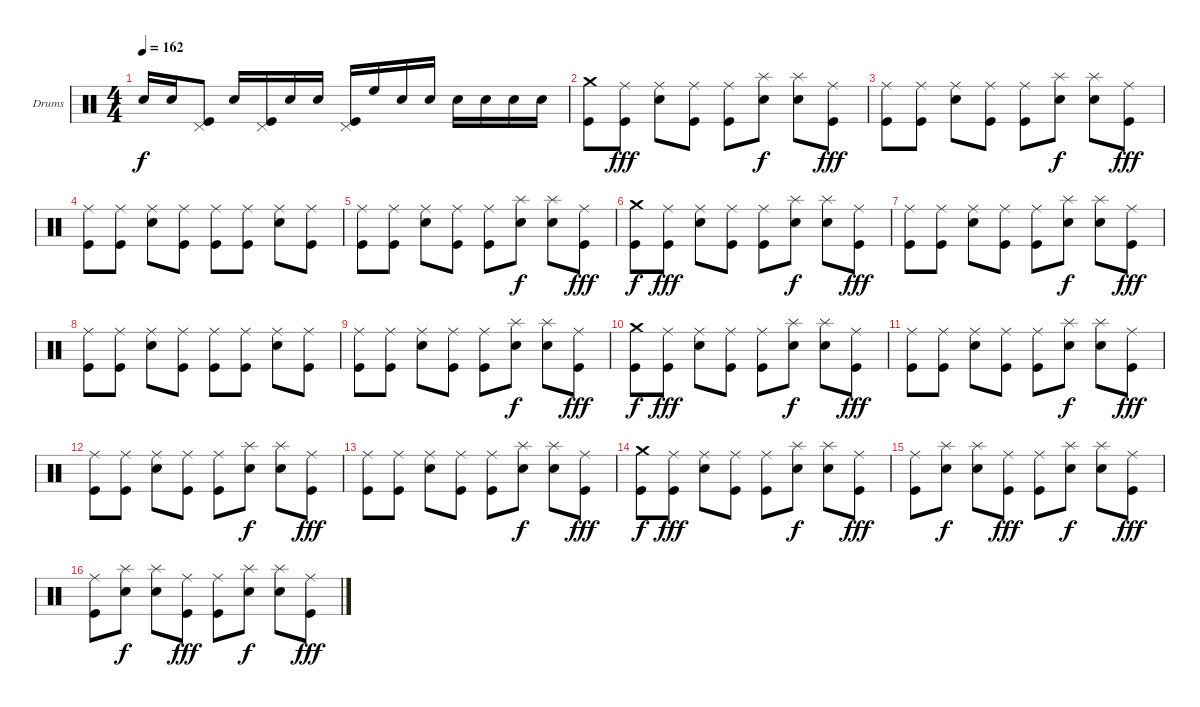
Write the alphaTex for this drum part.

\defaultSystemsLayout 4
\bracketExtendMode groupsimilarinstruments
\firstSystemTrackNameOrientation horizontal
\otherSystemsTrackNameOrientation horizontal
\track ("Drums" "Drums") {instrument percussion}
\staff {score}
\articulation defaults
\ts (4 4)
\tempo 162
\clef neutral
\ks c "Snare (hit) 2".16{dy f} "Snare (hit) 2".16
("Pedal Hi-Hat (hit)" "Kick (hit)").8 "Snare (hit) 2".16 ("Pedal Hi-Hat (hit)" "Kick (hit)").16 "Snare (hit) 2".16 "Snare (hit) 2".16 ("Pedal Hi-Hat (hit)" "Kick (hit)").16 "High Floor Tom (hit)".16 "Snare (hit) 2".16 "Snare (hit) 2".16 "Snare (hit) 2".16 "Snare (hit) 2".16 "Snare (hit) 2".16 "Snare (hit) 2".16 |
("Crash medium (hit)" "Kick (hit)").8 ("Ride (middle)" "Kick (hit)").8{dy fff} ("Ride (middle)" "Snare (hit) 2").8 ("Ride (middle)" "Kick (hit)").8 ("Ride (middle)" "Kick (hit)").8 ("Splash (hit)" "Snare (hit) 2").8{dy f} ("Splash (hit)" "Snare (hit) 2").8 ("Ride (middle)" "Kick (hit)").8{dy fff} |
("Ride (middle)" "Kick (hit)").8 ("Ride (middle)" "Kick (hit)").8 ("Ride (middle)" "Snare (hit) 2").8 ("Ride (middle)" "Kick (hit)").8 ("Ride (middle)" "Kick (hit)").8 ("Splash (hit)" "Snare (hit) 2").8{dy f} ("Splash (hit)" "Snare (hit) 2").8 ("Ride (middle)" "Kick (hit)").8{dy fff} |
("Ride (middle)" "Kick (hit)").8 ("Ride (middle)" "Kick (hit)").8 ("Ride (middle)" "Snare (hit) 2").8 ("Ride (middle)" "Kick (hit)").8 ("Ride (middle)" "Kick (hit)").8 ("Ride (middle)" "Kick (hit)").8 ("Ride (middle)" "Snare (hit) 2").8 ("Ride (middle)" "Kick (hit)").8 |
("Ride (middle)" "Kick (hit)").8 ("Ride (middle)" "Kick (hit)").8 ("Ride (middle)" "Snare (hit) 2").8 ("Ride (middle)" "Kick (hit)").8 ("Ride (middle)" "Kick (hit)").8 ("Splash (hit)" "Snare (hit) 2").8{dy f} ("Splash (hit)" "Snare (hit) 2").8 ("Ride (middle)" "Kick (hit)").8{dy fff} |
("Crash medium (hit)" "Kick (hit)").8{dy f} ("Ride (middle)" "Kick (hit)").8{dy fff} ("Ride (middle)" "Snare (hit) 2").8 ("Ride (middle)" "Kick (hit)").8 ("Ride (middle)" "Kick (hit)").8 ("Splash (hit)" "Snare (hit) 2").8{dy f} ("Splash (hit)" "Snare (hit) 2").8 ("Ride (middle)" "Kick (hit)").8{dy fff} |
("Ride (middle)" "Kick (hit)").8 ("Ride (middle)" "Kick (hit)").8 ("Ride (middle)" "Snare (hit) 2").8 ("Ride (middle)" "Kick (hit)").8 ("Ride (middle)" "Kick (hit)").8 ("Splash (hit)" "Snare (hit) 2").8{dy f} ("Splash (hit)" "Snare (hit) 2").8 ("Ride (middle)" "Kick (hit)").8{dy fff} |
("Ride (middle)" "Kick (hit)").8 ("Ride (middle)" "Kick (hit)").8 ("Ride (middle)" "Snare (hit) 2").8 ("Ride (middle)" "Kick (hit)").8 ("Ride (middle)" "Kick (hit)").8 ("Ride (middle)" "Kick (hit)").8 ("Ride (middle)" "Snare (hit) 2").8 ("Ride (middle)" "Kick (hit)").8 |
("Ride (middle)" "Kick (hit)").8 ("Ride (middle)" "Kick (hit)").8 ("Ride (middle)" "Snare (hit) 2").8 ("Ride (middle)" "Kick (hit)").8 ("Ride (middle)" "Kick (hit)").8 ("Splash (hit)" "Snare (hit) 2").8{dy f} ("Splash (hit)" "Snare (hit) 2").8 ("Ride (middle)" "Kick (hit)").8{dy fff} |
("Crash medium (hit)" "Kick (hit)").8{dy f} ("Ride (middle)" "Kick (hit)").8{dy fff} ("Ride (middle)" "Snare (hit) 2").8 ("Ride (middle)" "Kick (hit)").8 ("Ride (middle)" "Kick (hit)").8 ("Splash (hit)" "Snare (hit) 2").8{dy f} ("Splash (hit)" "Snare (hit) 2").8 ("Ride (middle)" "Kick (hit)").8{dy fff} |
("Ride (middle)" "Kick (hit)").8 ("Ride (middle)" "Kick (hit)").8 ("Ride (middle)" "Snare (hit) 2").8 ("Ride (middle)" "Kick (hit)").8 ("Ride (middle)" "Kick (hit)").8 ("Splash (hit)" "Snare (hit) 2").8{dy f} ("Splash (hit)" "Snare (hit) 2").8 ("Ride (middle)" "Kick (hit)").8{dy fff} |
("Ride (middle)" "Kick (hit)").8 ("Ride (middle)" "Kick (hit)").8 ("Ride (middle)" "Snare (hit) 2").8 ("Ride (middle)" "Kick (hit)").8 ("Ride (middle)" "Kick (hit)").8 ("Splash (hit)" "Snare (hit) 2").8{dy f} ("Splash (hit)" "Snare (hit) 2").8 ("Ride (middle)" "Kick (hit)").8{dy fff} |
("Ride (middle)" "Kick (hit)").8 ("Ride (middle)" "Kick (hit)").8 ("Ride (middle)" "Snare (hit) 2").8 ("Ride (middle)" "Kick (hit)").8 ("Ride (middle)" "Kick (hit)").8 ("Splash (hit)" "Snare (hit) 2").8{dy f} ("Splash (hit)" "Snare (hit) 2").8 ("Ride (middle)" "Kick (hit)").8{dy fff} |
("Crash medium (hit)" "Kick (hit)").8{dy f} ("Ride (middle)" "Kick (hit)").8{dy fff} ("Ride (middle)" "Snare (hit) 2").8 ("Ride (middle)" "Kick (hit)").8 ("Ride (middle)" "Kick (hit)").8 ("Splash (hit)" "Snare (hit) 2").8{dy f} ("Splash (hit)" "Snare (hit) 2").8 ("Ride (middle)" "Kick (hit)").8{dy fff} |
("Ride (middle)" "Kick (hit)").8 ("Splash (hit)" "Snare (hit) 2").8{dy f} ("Splash (hit)" "Snare (hit) 2").8 ("Ride (middle)" "Kick (hit)").8{dy fff} ("Ride (middle)" "Kick (hit)").8 ("Splash (hit)" "Snare (hit) 2").8{dy f} ("Splash (hit)" "Snare (hit) 2").8 ("Ride (middle)" "Kick (hit)").8{dy fff} |
("Ride (middle)" "Kick (hit)").8 ("Splash (hit)" "Snare (hit) 2").8{dy f} ("Splash (hit)" "Snare (hit) 2").8 ("Ride (middle)" "Kick (hit)").8{dy fff} ("Ride (middle)" "Kick (hit)").8 ("Splash (hit)" "Snare (hit) 2").8{dy f} ("Splash (hit)" "Snare (hit) 2").8 ("Ride (middle)" "Kick (hit)").8{dy fff}
